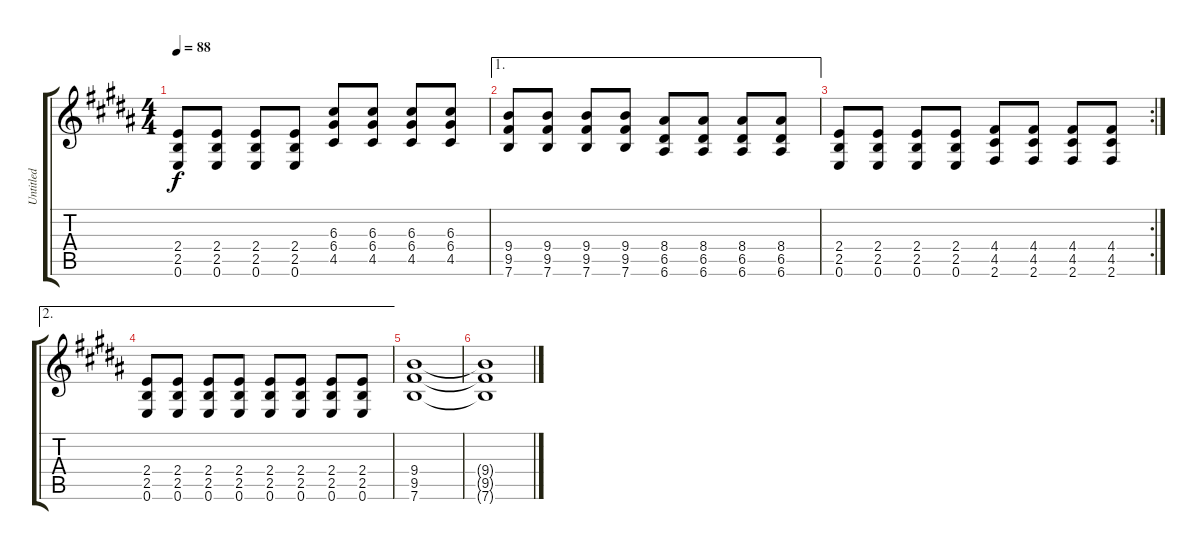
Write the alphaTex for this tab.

\track ("Untitled" "Untitled") {instrument distortionguitar}
\staff {score tabs}
\tuning (E4 B3 G3 D3 A2 E2) {hide}
\ts (4 4)
\tempo 88
\clef g2
\ks g#minor
(2.4 2.5 0.6).8{dy f} (2.4 2.5 0.6).8 (2.4 2.5 0.6).8 (2.4 2.5 0.6).8 (6.3 6.4 4.5).8 (6.3 6.4 4.5).8 (6.3 6.4 4.5).8 (6.3 6.4 4.5).8 |
\ae 1
\ks b
(9.4 9.5 7.6).8 (9.4 9.5 7.6).8 (9.4 9.5 7.6).8 (9.4 9.5 7.6).8 (8.4 6.5 6.6).8 (8.4 6.5 6.6).8 (8.4 6.5 6.6).8 (8.4 6.5 6.6).8 |
\rc 2
\ks g#minor
(2.4 2.5 0.6).8 (2.4 2.5 0.6).8 (2.4 2.5 0.6).8 (2.4 2.5 0.6).8 (4.4 4.5 2.6).8 (4.4 4.5 2.6).8 (4.4 4.5 2.6).8 (4.4 4.5 2.6).8 |
\ae 2
\ks b
(2.4 2.5 0.6).8 (2.4 2.5 0.6).8 (2.4 2.5 0.6).8 (2.4 2.5 0.6).8 (2.4 2.5 0.6).8 (2.4 2.5 0.6).8 (2.4 2.5 0.6).8 (2.4 2.5 0.6).8 |
\ks g#minor
(9.4 9.5 7.6).1 |
(9.4{t} 9.5{t} 7.6{t}).1
